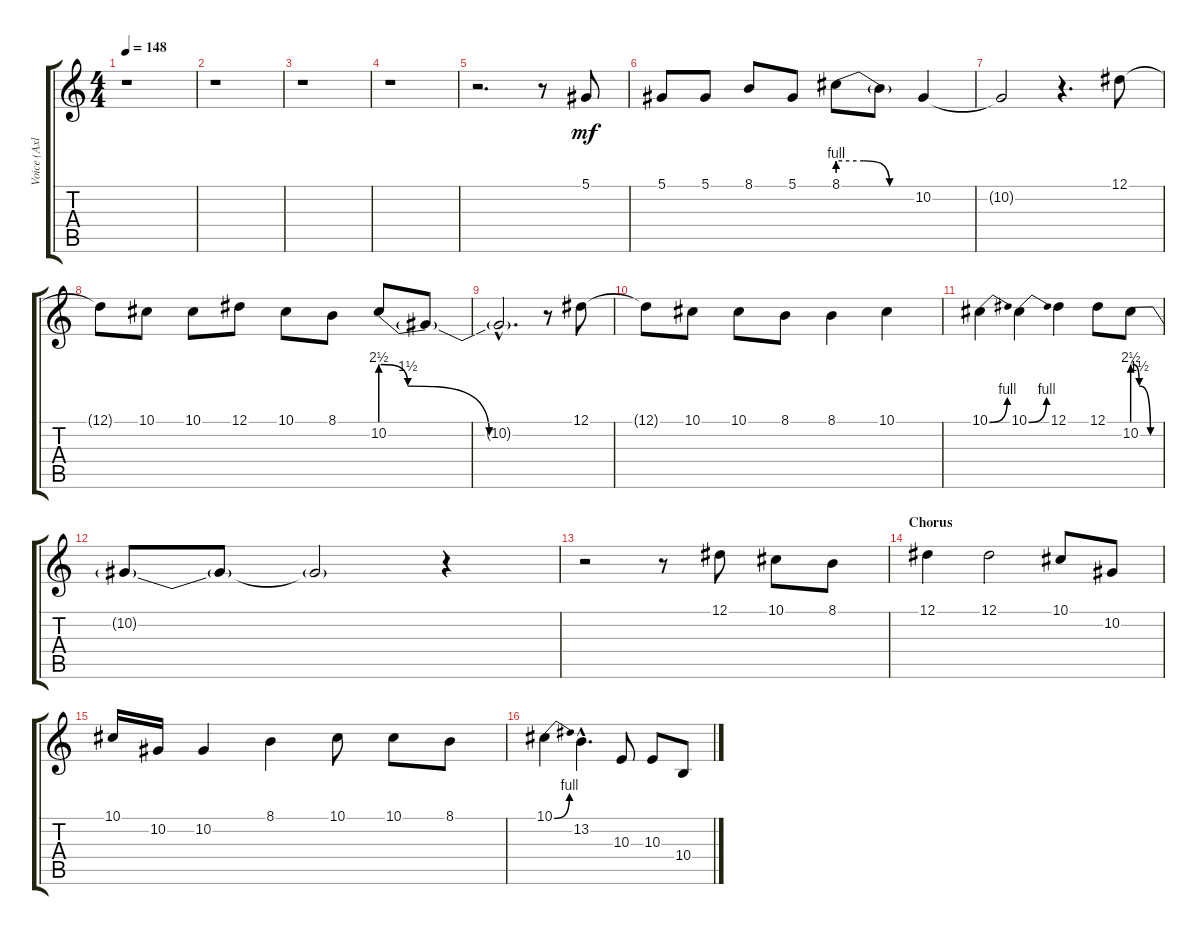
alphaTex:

\track ("Voice (Axl)" "Voice (Axl") {instrument lead2sawtooth}
\staff {score tabs}
\tuning (Eb4 Bb3 Gb3 Db3 Ab2 Eb2) {hide}
\ts (4 4)
\tempo 148
\clef g2
\ks c
r.1{dy mf} |
r.1 |
r.1 |
r.1 |
r.2{d} r.8 5.1.8 |
5.1.8 5.1.8 8.1.8 5.1.8 8.1{be (custom 0 4 20 4 40 0 60 0)}.8 8.1{t}.8 10.2.4 |
10.2{t}.2 r.4{d} 12.1.8 |
12.1{t}.8 10.1.8 10.1.8 12.1.8 10.1.8 8.1.8 10.2{be (custom 0 10 10 6 40 0 60 0)}.8 10.2{t}.8 |
10.2{hac t}.2{d} r.8 12.1.8 |
12.1{t}.8 10.1.8 10.1.8 8.1.8 8.1.4 10.1.4 |
10.1{be (bend 0 0 60 4)}.4 10.1{be (bend 0 0 60 4)}.4 12.1.4 12.1.8 10.2{be (custom 0 10 15 6 40 0 60 0)}.8 |
10.2{t}.8 10.2{t}.8 10.2{t}.2 r.4 |
r.2 r.8 12.1.8 10.1.8 8.1.8 |
\section ("" "Chorus")
12.1.4 12.1.2 10.1.8 10.2.8 |
10.1.16 10.2.16 10.2.4 8.1.4 10.1.8 10.1.8 8.1.8 |
10.1{be (bend 0 0 60 4)}.4 13.2{hac}.4{d} 10.3.8 10.3.8 10.4.8
